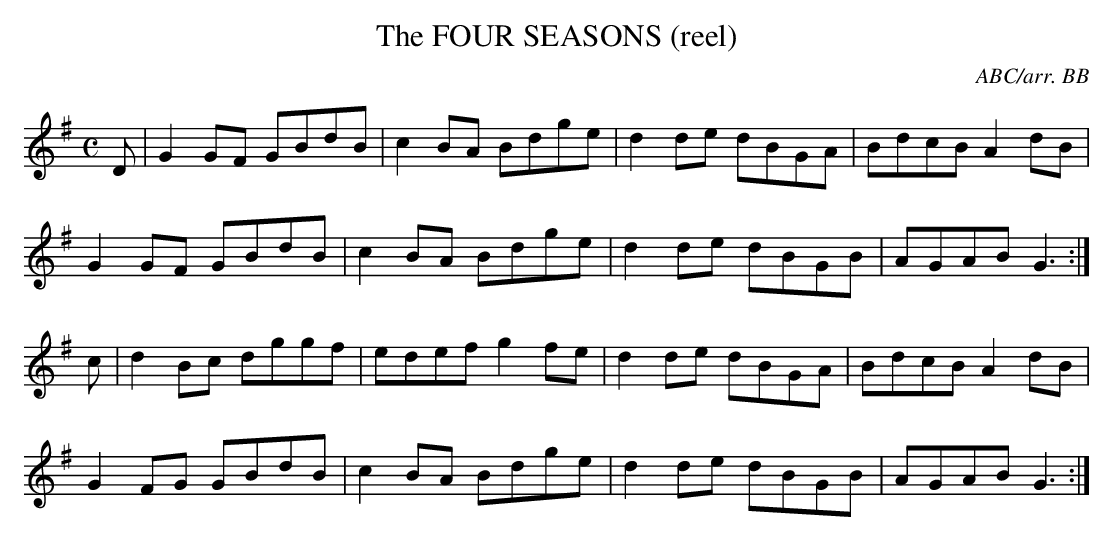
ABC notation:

X:1
T:FOUR SEASONS (reel), The
C:ABC/arr. BB
M:C
L:1/8
K:G
D|G2GF GBdB|c2BA Bdge|d2de dBGA|BdcB A2dB|
G2GF GBdB|c2BA Bdge|d2de dBGB|AGAB G3 :|
c|d2Bc dggf|edef g2fe|d2de dBGA|BdcB A2dB|
G2FG GBdB|c2BA Bdge|d2de dBGB|AGAB G3 :|
